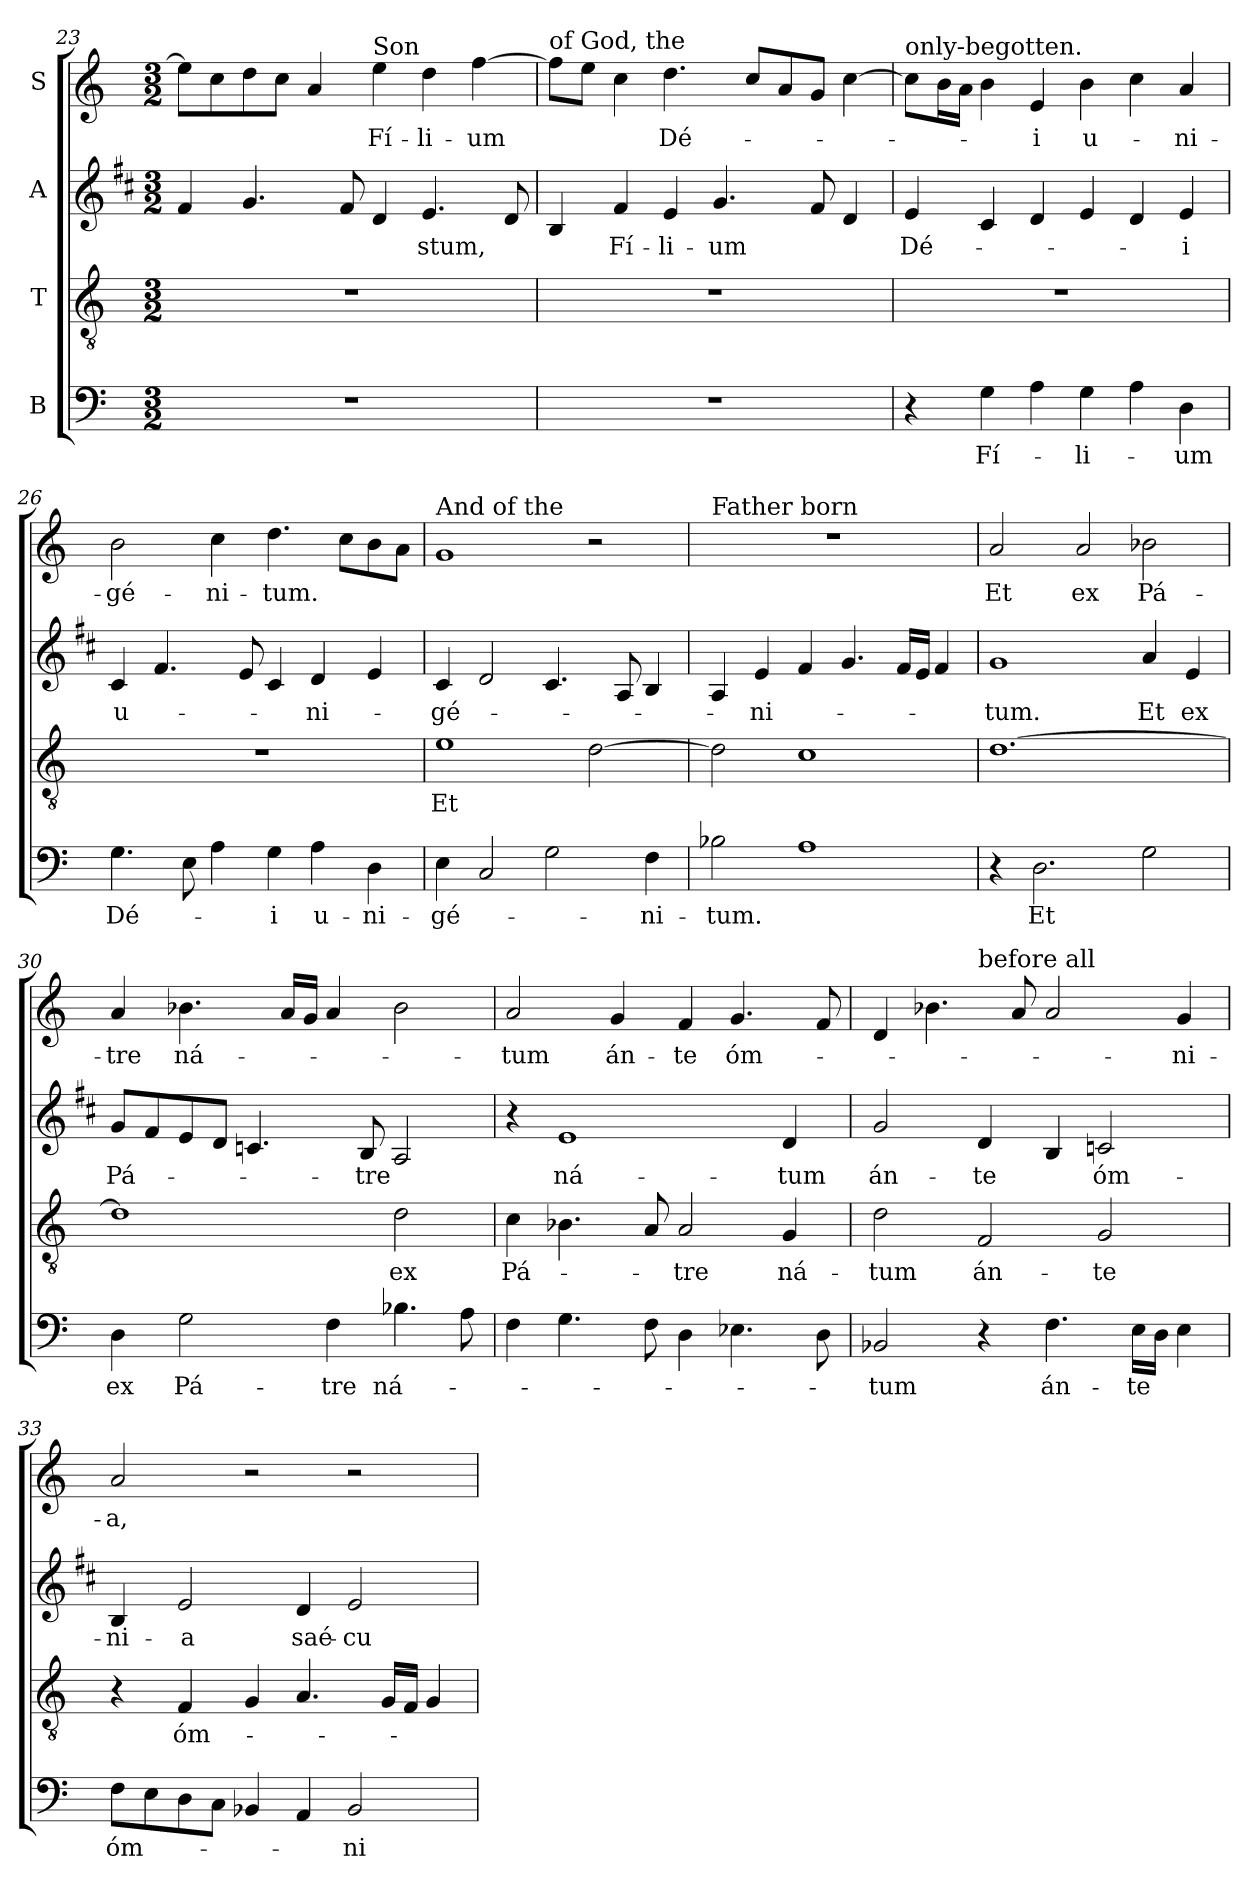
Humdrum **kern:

**kern	**text	**kern	**text	**kern	**text	**kern	**text
*part4	*part4	*part3	*part3	*part2	*part2	*part1	*part1
*staff4	*staff4	*staff3	*staff3	*staff2	*staff2	*staff1	*staff1
*I"B	*	*I"T	*	*I"A	*	*I"S	*
*clefF4	*	*clefGv2	*	*clefG2	*	*clefG2	*
*	*	*	*	*ITrd1c2	*	*	*
*k[]	*	*k[]	*	*k[]	*	*k[]	*
*C:	*	*C:	*	*C:	*	*C:	*
*M3/2	*	*M3/2	*	*M3/2	*	*M3/2	*
=23	=23	=23	=23	=23	=23	=23	=23
1.r	.	1.r	.	4e/	.	8ee\L]	.
.	.	.	.	.	.	8cc\	.
.	.	.	.	4.f/	.	8dd\	.
.	.	.	.	.	.	8cc\J	.
.	.	.	.	.	.	4a/	.
.	.	.	.	8e/	.	.	.
!	!	!	!	!	!	!LO:TX:a:t=Son	!
!	!	!	!	!	!	!	!LO:LY:b
.	.	.	.	4c/	.	4ee\	Fí-
!	!	!	!	!	!LO:LY:b	!	!LO:LY:b
.	.	.	.	4.d/	-stum,	4dd\	-li-
!	!	!	!	!	!	!	!LO:LY:b
.	.	.	.	.	.	[4ff\	-um
.	.	.	.	8c/	.	.	.
=24	=24	=24	=24	=24	=24	=24	=24
!	!	!	!	!	!	!LO:TX:a:t=of God, the	!
1.r	.	1.r	.	4A/	.	8ff\L]	.
.	.	.	.	.	.	8ee\J	.
!	!	!	!	!	!LO:LY:b	!	!
.	.	.	.	4e/	Fí-	4cc\	.
!	!	!	!	!	!LO:LY:b	!	!LO:LY:b
.	.	.	.	4d/	-li-	4.dd\	Dé-
!	!	!	!	!	!LO:LY:b	!	!
.	.	.	.	4.f/	-um	.	.
.	.	.	.	.	.	8cc/L	.
.	.	.	.	.	.	8a/	.
.	.	.	.	8e/	.	8g/J	.
.	.	.	.	4c/	.	[4cc\	.
!!LO:PB:g=z
=25	=25	=25	=25	=25	=25	=25	=25
!	!	!	!	!	!	!LO:TX:a:t=only-begotten.	!
!	!	!	!	!	!LO:LY:b	!	!
4r	.	1.r	.	4d/	Dé-	8cc\L]	.
.	.	.	.	.	.	16b\L	.
.	.	.	.	.	.	16a\JJ	.
!	!LO:LY:b	!	!	!	!	!	!
4G\	Fí-	.	.	4B/	.	4b\	.
!	!	!	!	!	!	!	!LO:LY:b
4A\	.	.	.	4c/	.	4e/	-i
!	!LO:LY:b	!	!	!	!	!	!LO:LY:b
4G\	-li-	.	.	4d/	.	4b\	u-
4A\	.	.	.	4c/	.	4cc\	.
!	!LO:LY:b	!	!	!	!LO:LY:b	!	!LO:LY:b
4D\	-um	.	.	4d/	-i	4a/	-ni-
=26	=26	=26	=26	=26	=26	=26	=26
!	!LO:LY:b	!	!	!	!LO:LY:b	!	!LO:LY:b
4.G\	Dé-	1.r	.	4B/	u-	2b\	-gé-
.	.	.	.	4.e/	.	.	.
8E\	.	.	.	.	.	.	.
!	!	!	!	!	!	!	!LO:LY:b
4A\	.	.	.	.	.	4cc\	-ni-
.	.	.	.	8d/	.	.	.
!	!LO:LY:b	!	!	!	!	!	!LO:LY:b
4G\	-i	.	.	4B/	.	4.dd\	-tum.
!	!LO:LY:b	!	!	!	!LO:LY:b	!	!
4A\	u-	.	.	4c/	-ni-	.	.
.	.	.	.	.	.	8cc\L	.
!	!LO:LY:b	!	!	!	!	!	!
4D\	-ni-	.	.	4d/	.	8b\	.
.	.	.	.	.	.	8a\J	.
=27	=27	=27	=27	=27	=27	=27	=27
!	!	!	!	!	!	!LO:TX:a:t=And of the	!
!	!LO:LY:b	!	!LO:LY:b	!	!LO:LY:b	!	!
4E\	-gé-	1e	Et	4B/	-gé-	1g	.
2C/	.	.	.	2c/	.	.	.
2G\	.	.	.	4.B/	.	.	.
.	.	[2d\	.	.	.	2r	.
.	.	.	.	8G/	.	.	.
!	!LO:LY:b	!	!	!	!	!	!
4F\	-ni-	.	.	4A/	.	.	.
=28	=28	=28	=28	=28	=28	=28	=28
!	!	!	!	!	!	!LO:TX:a:t=Father born	!
!	!LO:LY:b	!	!	!	!	!	!
2B-X\	-tum.	2d\]	.	4G/	.	1.r	.
!	!	!	!	!	!LO:LY:b	!	!
.	.	.	.	4d/	-ni-	.	.
1A	.	1c	.	4e/	.	.	.
.	.	.	.	4.f/	.	.	.
.	.	.	.	16e/LL	.	.	.
.	.	.	.	16d/JJ	.	.	.
.	.	.	.	4e/	.	.	.
!!LO:LB:g=z
=29	=29	=29	=29	=29	=29	=29	=29
!	!	!	!	!	!LO:LY:b	!	!LO:LY:b
4r	.	[1.d	.	1f	-tum.	2a/	Et
!	!LO:LY:b	!	!	!	!	!	!
2.D\	Et	.	.	.	.	.	.
!	!	!	!	!	!	!	!LO:LY:b
.	.	.	.	.	.	2a/	ex
!	!	!	!	!	!LO:LY:b	!	!LO:LY:b
2G\	.	.	.	4g/	Et	2b-X\	Pá-
!	!	!	!	!	!LO:LY:b	!	!
.	.	.	.	4d/	ex	.	.
=30	=30	=30	=30	=30	=30	=30	=30
!	!LO:LY:b	!	!	!	!LO:LY:b	!	!LO:LY:b
4D\	ex	1d]	.	8f/L	Pá-	4a/	-tre
.	.	.	.	8e/	.	.	.
!	!LO:LY:b	!	!	!	!	!	!LO:LY:b
2G\	Pá-	.	.	8d/	.	4.b-X\	ná-
.	.	.	.	8c/J	.	.	.
.	.	.	.	4.B-X/	.	.	.
.	.	.	.	.	.	16a/LL	.
.	.	.	.	.	.	16g/JJ	.
!	!LO:LY:b	!	!	!	!	!	!
4F\	-tre	.	.	.	.	4a/	.
!	!	!	!	!	!LO:LY:b	!	!
.	.	.	.	8A/	-tre	.	.
!	!LO:LY:b	!	!LO:LY:b	!	!	!	!
4.B-\	ná-	2d\	ex	2G/	.	2b-\	.
8A\	.	.	.	.	.	.	.
=31	=31	=31	=31	=31	=31	=31	=31
!	!	!	!LO:LY:b	!	!	!	!LO:LY:b
4F\	.	4c\	Pá-	4r	.	2a/	-tum
!	!	!	!	!	!LO:LY:b	!	!
4.G\	.	4.B-\	.	1d	ná-	.	.
!	!	!	!	!	!	!	!LO:LY:b
.	.	.	.	.	.	4g/	án-
8F\	.	8A/	.	.	.	.	.
!	!	!	!LO:LY:b	!	!	!	!LO:LY:b
4D\	.	2A/	-tre	.	.	4f/	-te
!	!	!	!	!	!	!	!LO:LY:b
4.E-X\	.	.	.	.	.	4.g/	óm-
!	!	!	!LO:LY:b	!	!LO:LY:b	!	!
.	.	4G/	ná-	4c/	-tum	.	.
8D\	.	.	.	.	.	8f/	.
=32	=32	=32	=32	=32	=32	=32	=32
!	!LO:LY:b	!	!LO:LY:b	!	!LO:LY:b	!	!
*	*	*	*	*	*	*^	*
2BB-X/	-tum	2d\	-tum	2f/	án-	4d/	2ryy	.
.	.	.	.	.	.	4.b-X\	.	.
!	!	!	!	!	!	!	!LO:TX:a:t=before all	!
!	!	!	!LO:LY:b	!	!LO:LY:b	!	!	!
4r	.	2F/	án-	4c/	-te	.	1ryy	.
.	.	.	.	.	.	8a/	.	.
!	!LO:LY:b	!	!	!	!	!	!	!
4.F\	án-	.	.	4A/	.	2a/	.	.
!	!	!	!LO:LY:b	!	!LO:LY:b	!	!	!
.	.	2G/	-te	2B-/	óm-	.	.	.
!	!LO:LY:b	!	!	!	!	!	!	!
16E\LL	-te	.	.	.	.	.	.	.
16D\JJ	.	.	.	.	.	.	.	.
!	!	!	!	!	!	!	!	!LO:LY:b
4E\	.	.	.	.	.	4g/	.	-ni-
!!LO:PB:g=z
=33	=33	=33	=33	=33	=33	=33	=33	=33
!	!	!	!	!	!	!LO:TX:a:t=ages.	!	!
!	!LO:LY:b	!	!	!	!LO:LY:b	!	!	!LO:LY:b
*	*	*	*	*	*	*v	*v	*
8F\L	óm-	4r	.	4A/	-ni-	2a/	-a,
8E\	.	.	.	.	.	.	.
!	!	!	!LO:LY:b	!	!LO:LY:b	!	!
8D\	.	4F/	óm-	2d/	-a	.	.
8C\J	.	.	.	.	.	.	.
4BB-/	.	4G/	.	.	.	2r	.
!	!	!	!	!	!LO:LY:b	!	!
4AA/	.	4.A/	.	4c/	saé-	.	.
!	!LO:LY:b	!	!	!	!LO:LY:b	!	!
2BB-/	-ni-	.	.	2d/	-cu-	2r	.
.	.	16G/LL	.	.	.	.	.
.	.	16F/JJ	.	.	.	.	.
.	.	4G/	.	.	.	.	.
=	=	=	=	=	=	=	=
*-	*-	*-	*-	*-	*-	*-	*-
